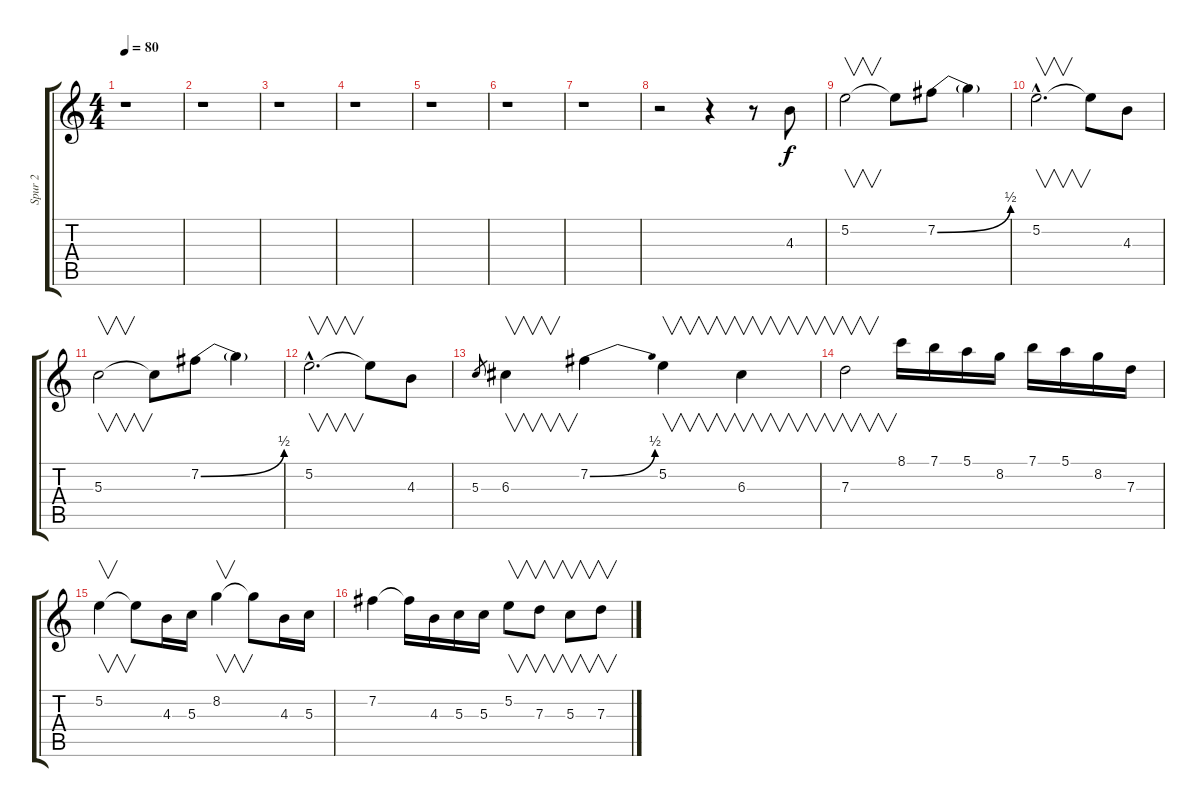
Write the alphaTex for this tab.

\track ("Spur 2" "Spur 2") {instrument distortionguitar}
\staff {score tabs}
\tuning (E4 B3 G3 D3 A2 E2) {hide}
\ts (4 4)
\tempo 80
\clef g2
\ks c
r.1{dy f instrument distortionguitar} |
r.1 |
r.1 |
r.1 |
r.1 |
r.1 |
r.1 |
r.2 r.4 r.8 4.3.8 |
5.2.2{v} 5.2{t}.8 7.2{be (bend 0 0 60 2)}.8 7.2{t}.4 |
5.2{hac}.2{v d} 5.2{t}.8 4.3.8 |
5.3.2{v} 5.3{t}.8 7.2{be (bend 0 0 60 2)}.8 7.2{t}.4 |
5.2{hac}.2{v d} 5.2{t}.8 4.3.8 |
5.3.8{gr} 6.3.4{v} 7.2{be (bend 0 0 60 2)}.4 5.2.4{v} 6.3.4{v} |
7.3.2{v} 8.1.16 7.1.16 5.1.16 8.2.16 7.1.16 5.1.16 8.2.16 7.3.16 |
5.2.4{v} 5.2{t}.8 4.3.16 5.3.16 8.2.4{v} 8.2{t}.8 4.3.16 5.3.16 |
7.2.4 7.2{t}.16 4.3.16 5.3.16 5.3.16 5.2.8{v} 7.3.8{v} 5.3.8{v} 7.3.8{v}
